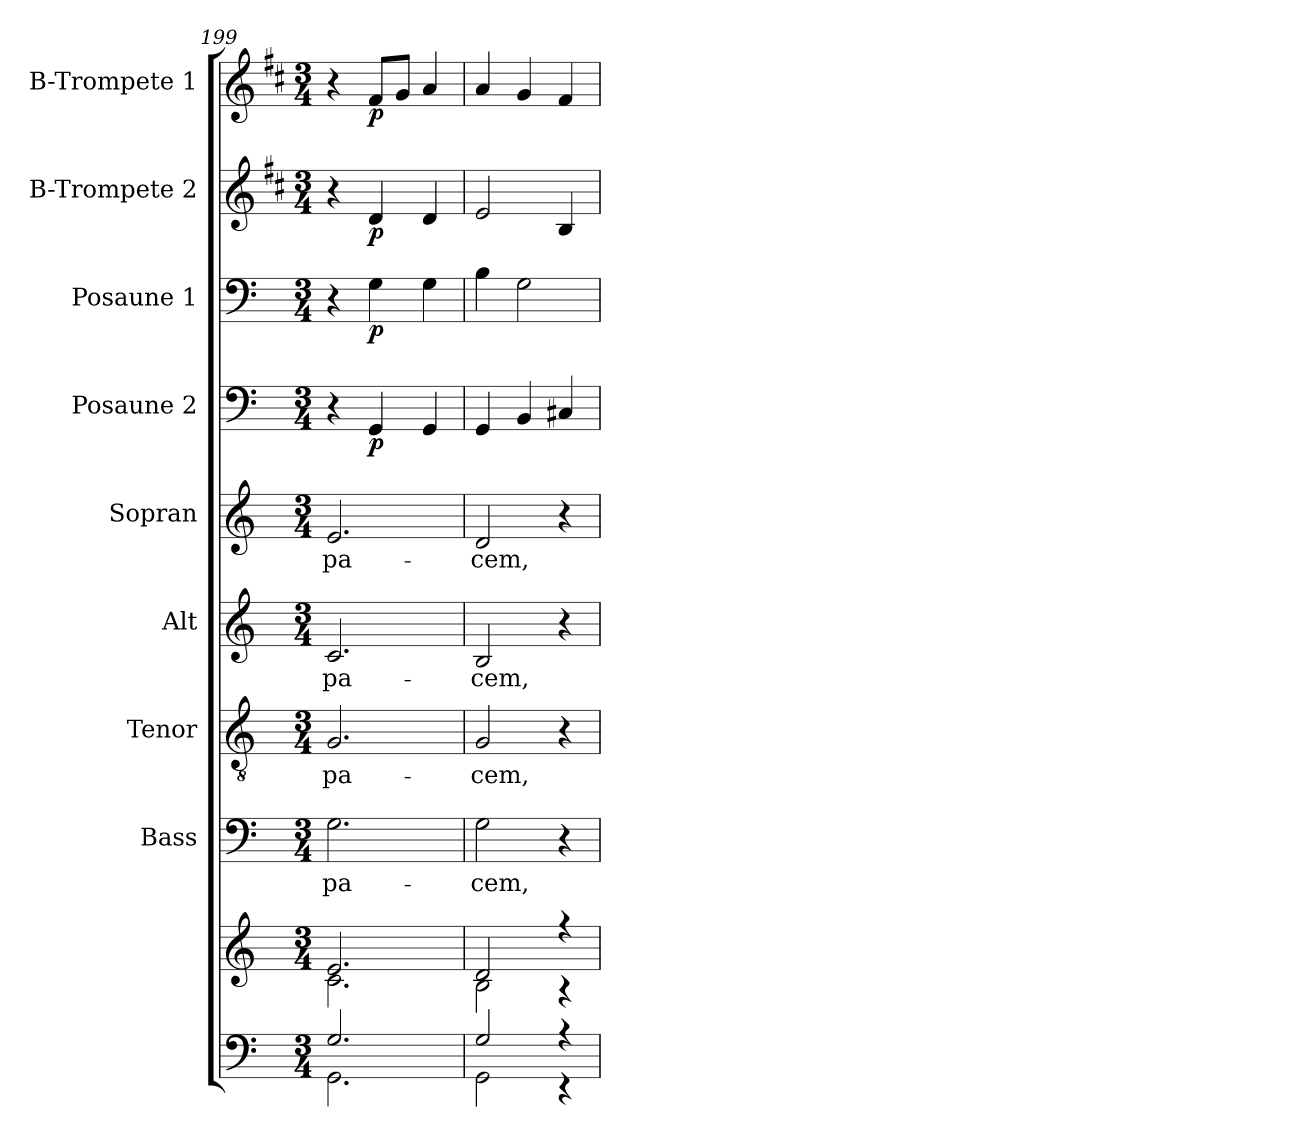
**kern	**kern	**kern	**text	**kern	**text	**kern	**text	**kern	**text	**kern	**dynam	**kern	**dynam	**kern	**dynam	**kern	**dynam
*part9	*part9	*part8	*part8	*part7	*part7	*part6	*part6	*part5	*part5	*part4	*part4	*part3	*part3	*part2	*part2	*part1	*part1
*staff10	*staff9	*staff8	*staff8	*staff7	*staff7	*staff6	*staff6	*staff5	*staff5	*staff4	*staff4	*staff3	*staff3	*staff2	*staff2	*staff1	*staff1
*	*	*I"Bass	*	*I"Tenor	*	*I"Alt	*	*I"Sopran	*	*I"Posaune 2	*	*I"Posaune 1	*	*I"B-Trompete 2	*	*I"B-Trompete 1	*
*	*	*I'B.	*	*I'T.	*	*I'A.	*	*I'S.	*	*I'Pos. 2	*	*I'Pos. 1	*	*I'B Trp. 2	*	*I'B Trp. 1	*
*clefF4	*clefG2	*clefF4	*	*clefGv2	*	*clefG2	*	*clefG2	*	*clefF4	*	*clefF4	*	*clefG2	*	*clefG2	*
*	*	*	*	*	*	*	*	*	*	*	*	*	*	*ITrd1c2	*	*ITrd1c2	*
*k[]	*k[]	*k[]	*	*k[]	*	*k[]	*	*k[]	*	*k[]	*	*k[]	*	*k[]	*	*k[]	*
*C:	*C:	*C:	*	*C:	*	*C:	*	*C:	*	*C:	*	*C:	*	*C:	*	*C:	*
*M3/4	*M3/4	*M3/4	*	*M3/4	*	*M3/4	*	*M3/4	*	*M3/4	*	*M3/4	*	*M3/4	*	*M3/4	*
=199	=199	=199	=199	=199	=199	=199	=199	=199	=199	=199	=199	=199	=199	=199	=199	=199	=199
*^	*^	*	*	*	*	*	*	*	*	*	*	*	*	*	*	*	*
!	!	!	!	!	!LO:LY:b	!	!LO:LY:b	!	!LO:LY:b	!	!LO:LY:b	!	!	!	!	!	!	!	!
2.G/	2.GG\	2.e/	2.c\	2.G\	pa-	2.G/	pa-	2.c/	pa-	2.e/	pa-	4r	.	4r	.	4r	.	4r	.
!	!	!	!	!	!	!	!	!	!	!	!	!	!LO:DY:b	!	!LO:DY:b	!	!LO:DY:b	!	!LO:DY:b
.	.	.	.	.	.	.	.	.	.	.	.	4GG/	p	4G\	p	4c/	p	8e/L	p
.	.	.	.	.	.	.	.	.	.	.	.	.	.	.	.	.	.	8f/J	.
.	.	.	.	.	.	.	.	.	.	.	.	4GG/	.	4G\	.	4c/	.	4g/	.
=200	=200	=200	=200	=200	=200	=200	=200	=200	=200	=200	=200	=200	=200	=200	=200	=200	=200	=200	=200
!	!	!	!	!	!LO:LY:b	!	!LO:LY:b	!	!LO:LY:b	!	!LO:LY:b	!	!	!	!	!	!	!	!
2G/	2GG\	2d/	2B\	2G\	-cem,	2G/	-cem,	2B/	-cem,	2d/	-cem,	4GG/	.	4B\	.	2d/	.	4g/	.
.	.	.	.	.	.	.	.	.	.	.	.	4BB/	.	2G\	.	.	.	4f/	.
4r	4r	4r	4r	4r	.	4r	.	4r	.	4r	.	4C#X/	.	.	.	4A/	.	4e/	.
*v	*v	*	*	*	*	*	*	*	*	*	*	*	*	*	*	*	*	*	*
*	*v	*v	*	*	*	*	*	*	*	*	*	*	*	*	*	*	*	*
=	=	=	=	=	=	=	=	=	=	=	=	=	=	=	=	=	=
*-	*-	*-	*-	*-	*-	*-	*-	*-	*-	*-	*-	*-	*-	*-	*-	*-	*-
